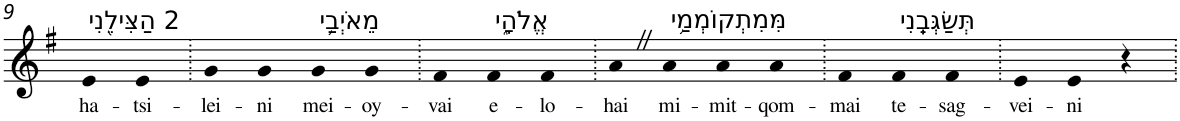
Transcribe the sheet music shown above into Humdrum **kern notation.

**kern	**text
*part1	*part1
*staff1	*staff1
*I"Piano	*
*I'Pno	*
!!LO:PB:g=z
*clefG2	*
*k[f#]	*
*G:	*
=9	=9
!LO:TX:a:t=2 הַצִּילֵ֖נִי	!
!	!LO:LY:b
4e	ha-
!	!LO:LY:b
4e	-tsi-
=10.	=10.
!	!LO:LY:b
4g	-lei-
!	!LO:LY:b
4g	-ni
!LO:TX:a:t=מֵאֹיְבַ֥י	!
!	!LO:LY:b
4g	mei-
!	!LO:LY:b
4g	-oy-
=11.	=11.
!	!LO:LY:b
4f#	-vai
!LO:TX:a:t=אֱלֹהָ֑י	!
!	!LO:LY:b
4f#	e-
!	!LO:LY:b
4f#	-lo-
=12.	=12.
!	!LO:LY:b
4aZ	-hai
!LO:TX:a:t=מִּמִתְקוֹמְמַ֥י	!
!	!LO:LY:b
4a	mi-
!	!LO:LY:b
4a	-mit-
!	!LO:LY:b
4a	-qom-
=13.	=13.
!	!LO:LY:b
4f#	-mai
!LO:TX:a:t=תְּשַׂגְּבֵֽנִי	!
!	!LO:LY:b
4f#	te-
!	!LO:LY:b
4f#	-sag-
=14.	=14.
!	!LO:LY:b
4e	-vei-
!	!LO:LY:b
4e	-ni
4r	.
=.	=.
*-	*-
